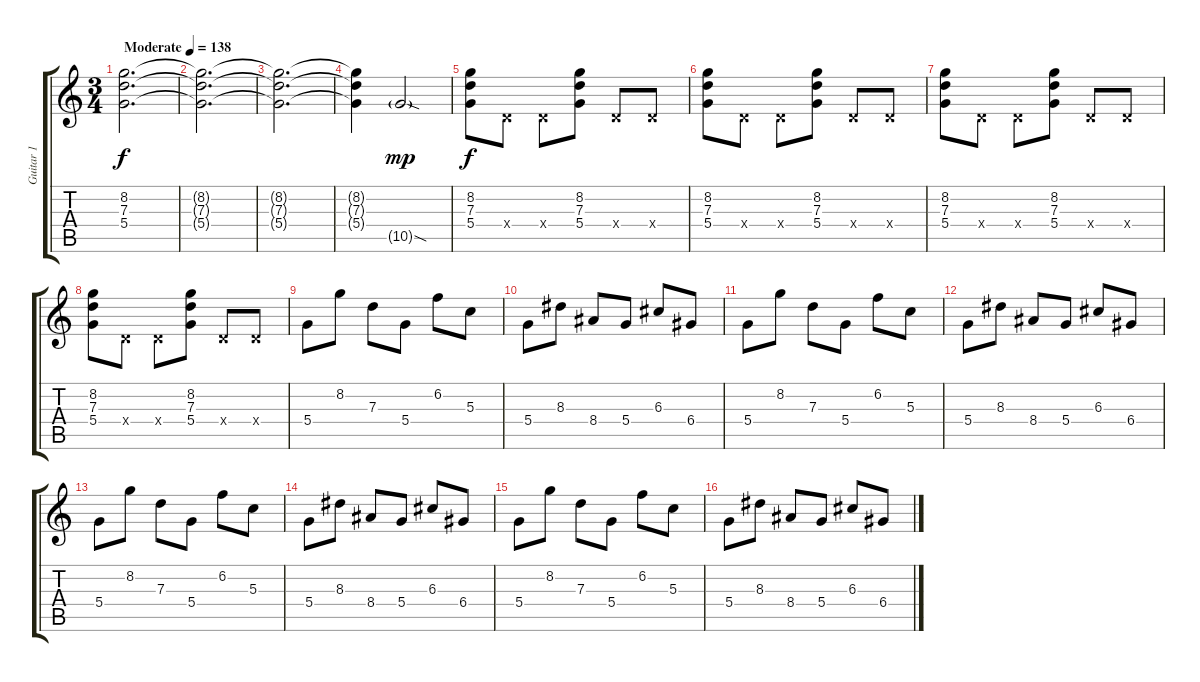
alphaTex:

\track ("Guitar 1" "Guitar 1") {instrument overdrivenguitar}
\staff {score tabs}
\tuning (E4 B3 G3 D3 A2 E2) {hide}
\ts (3 4)
\tempo (138 "Moderate")
\clef g2
\ks c
(8.2 7.3 5.4).2{d dy f instrument overdrivenguitar} |
(8.2{t} 7.3{t} 5.4{t}).2{d} |
(8.2{t} 7.3{t} 5.4{t}).2{d} |
(8.2{t} 7.3{t} 5.4{t}).4 10.5{sod g}.2{dy mp} |
(8.2 7.3 5.4).8{dy f} 0.4{x}.8 0.4{x}.8 (8.2 7.3 5.4).8 0.4{x}.8 0.4{x}.8 |
(8.2 7.3 5.4).8 0.4{x}.8 0.4{x}.8 (8.2 7.3 5.4).8 0.4{x}.8 0.4{x}.8 |
(8.2 7.3 5.4).8 0.4{x}.8 0.4{x}.8 (8.2 7.3 5.4).8 0.4{x}.8 0.4{x}.8 |
(8.2 7.3 5.4).8 0.4{x}.8 0.4{x}.8 (8.2 7.3 5.4).8 0.4{x}.8 0.4{x}.8 |
5.4.8 8.2.8 7.3.8 5.4.8 6.2.8 5.3.8 |
5.4.8 8.3.8 8.4.8 5.4.8 6.3.8 6.4.8 |
5.4.8 8.2.8 7.3.8 5.4.8 6.2.8 5.3.8 |
5.4.8 8.3.8 8.4.8 5.4.8 6.3.8 6.4.8 |
5.4.8 8.2.8 7.3.8 5.4.8 6.2.8 5.3.8 |
5.4.8 8.3.8 8.4.8 5.4.8 6.3.8 6.4.8 |
5.4.8 8.2.8 7.3.8 5.4.8 6.2.8 5.3.8 |
5.4.8 8.3.8 8.4.8 5.4.8 6.3.8 6.4.8
